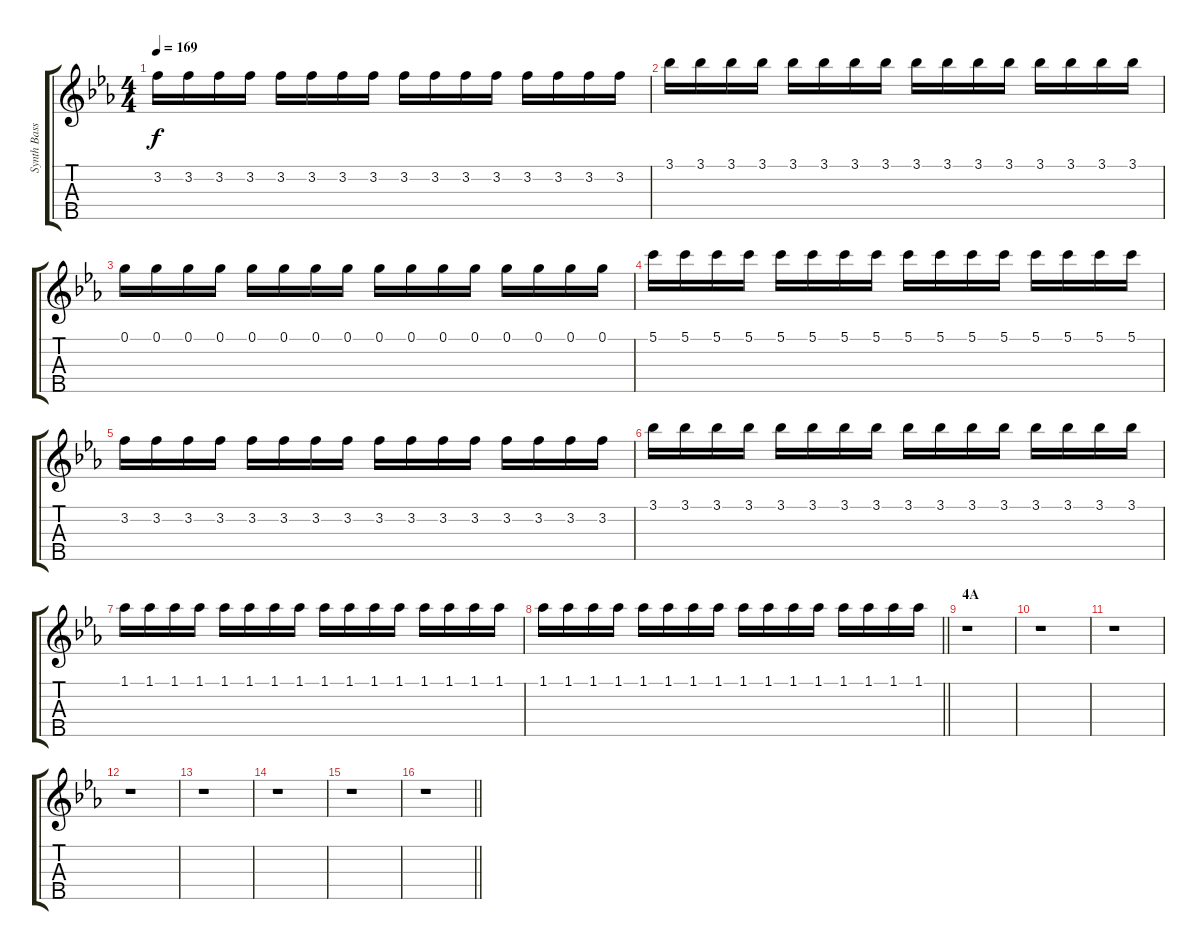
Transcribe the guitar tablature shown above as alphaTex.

\track ("Synth Bass" "Synth Bass") {instrument synthbass1}
\staff {score tabs}
\tuning (G3 D3 A2 E2 B1) {hide}
\ts (4 4)
\tempo 169
\clef g2
\ks eb
3.2.16{ot 8vb dy f} 3.2.16{ot 8vb} 3.2.16{ot 8vb} 3.2.16{ot 8vb} 3.2.16{ot 8vb} 3.2.16{ot 8vb} 3.2.16{ot 8vb} 3.2.16{ot 8vb} 3.2.16{ot 8vb} 3.2.16{ot 8vb} 3.2.16{ot 8vb} 3.2.16{ot 8vb} 3.2.16{ot 8vb} 3.2.16{ot 8vb} 3.2.16{ot 8vb} 3.2.16{ot 8vb} |
3.1.16{ot 8vb} 3.1.16{ot 8vb} 3.1.16{ot 8vb} 3.1.16{ot 8vb} 3.1.16{ot 8vb} 3.1.16{ot 8vb} 3.1.16{ot 8vb} 3.1.16{ot 8vb} 3.1.16{ot 8vb} 3.1.16{ot 8vb} 3.1.16{ot 8vb} 3.1.16{ot 8vb} 3.1.16{ot 8vb} 3.1.16{ot 8vb} 3.1.16{ot 8vb} 3.1.16{ot 8vb} |
0.1.16{ot 8vb} 0.1.16{ot 8vb} 0.1.16{ot 8vb} 0.1.16{ot 8vb} 0.1.16{ot 8vb} 0.1.16{ot 8vb} 0.1.16{ot 8vb} 0.1.16{ot 8vb} 0.1.16{ot 8vb} 0.1.16{ot 8vb} 0.1.16{ot 8vb} 0.1.16{ot 8vb} 0.1.16{ot 8vb} 0.1.16{ot 8vb} 0.1.16{ot 8vb} 0.1.16{ot 8vb} |
5.1.16{ot 8vb} 5.1.16{ot 8vb} 5.1.16{ot 8vb} 5.1.16{ot 8vb} 5.1.16{ot 8vb} 5.1.16{ot 8vb} 5.1.16{ot 8vb} 5.1.16{ot 8vb} 5.1.16{ot 8vb} 5.1.16{ot 8vb} 5.1.16{ot 8vb} 5.1.16{ot 8vb} 5.1.16{ot 8vb} 5.1.16{ot 8vb} 5.1.16{ot 8vb} 5.1.16{ot 8vb} |
3.2.16{ot 8vb} 3.2.16{ot 8vb} 3.2.16{ot 8vb} 3.2.16{ot 8vb} 3.2.16{ot 8vb} 3.2.16{ot 8vb} 3.2.16{ot 8vb} 3.2.16{ot 8vb} 3.2.16{ot 8vb} 3.2.16{ot 8vb} 3.2.16{ot 8vb} 3.2.16{ot 8vb} 3.2.16{ot 8vb} 3.2.16{ot 8vb} 3.2.16{ot 8vb} 3.2.16{ot 8vb} |
3.1.16{ot 8vb} 3.1.16{ot 8vb} 3.1.16{ot 8vb} 3.1.16{ot 8vb} 3.1.16{ot 8vb} 3.1.16{ot 8vb} 3.1.16{ot 8vb} 3.1.16{ot 8vb} 3.1.16{ot 8vb} 3.1.16{ot 8vb} 3.1.16{ot 8vb} 3.1.16{ot 8vb} 3.1.16{ot 8vb} 3.1.16{ot 8vb} 3.1.16{ot 8vb} 3.1.16{ot 8vb} |
1.1.16{ot 8vb} 1.1.16{ot 8vb} 1.1.16{ot 8vb} 1.1.16{ot 8vb} 1.1.16{ot 8vb} 1.1.16{ot 8vb} 1.1.16{ot 8vb} 1.1.16{ot 8vb} 1.1.16{ot 8vb} 1.1.16{ot 8vb} 1.1.16{ot 8vb} 1.1.16{ot 8vb} 1.1.16{ot 8vb} 1.1.16{ot 8vb} 1.1.16{ot 8vb} 1.1.16{ot 8vb} |
\barLineRight lightlight
1.1.16{ot 8vb} 1.1.16{ot 8vb} 1.1.16{ot 8vb} 1.1.16{ot 8vb} 1.1.16{ot 8vb} 1.1.16{ot 8vb} 1.1.16{ot 8vb} 1.1.16{ot 8vb} 1.1.16{ot 8vb} 1.1.16{ot 8vb} 1.1.16{ot 8vb} 1.1.16{ot 8vb} 1.1.16{ot 8vb} 1.1.16{ot 8vb} 1.1.16{ot 8vb} 1.1.16{ot 8vb} |
\section ("" "4A")
r.1 |
r.1 |
r.1 |
r.1 |
r.1 |
r.1 |
r.1 |
\barLineRight lightlight
r.1
